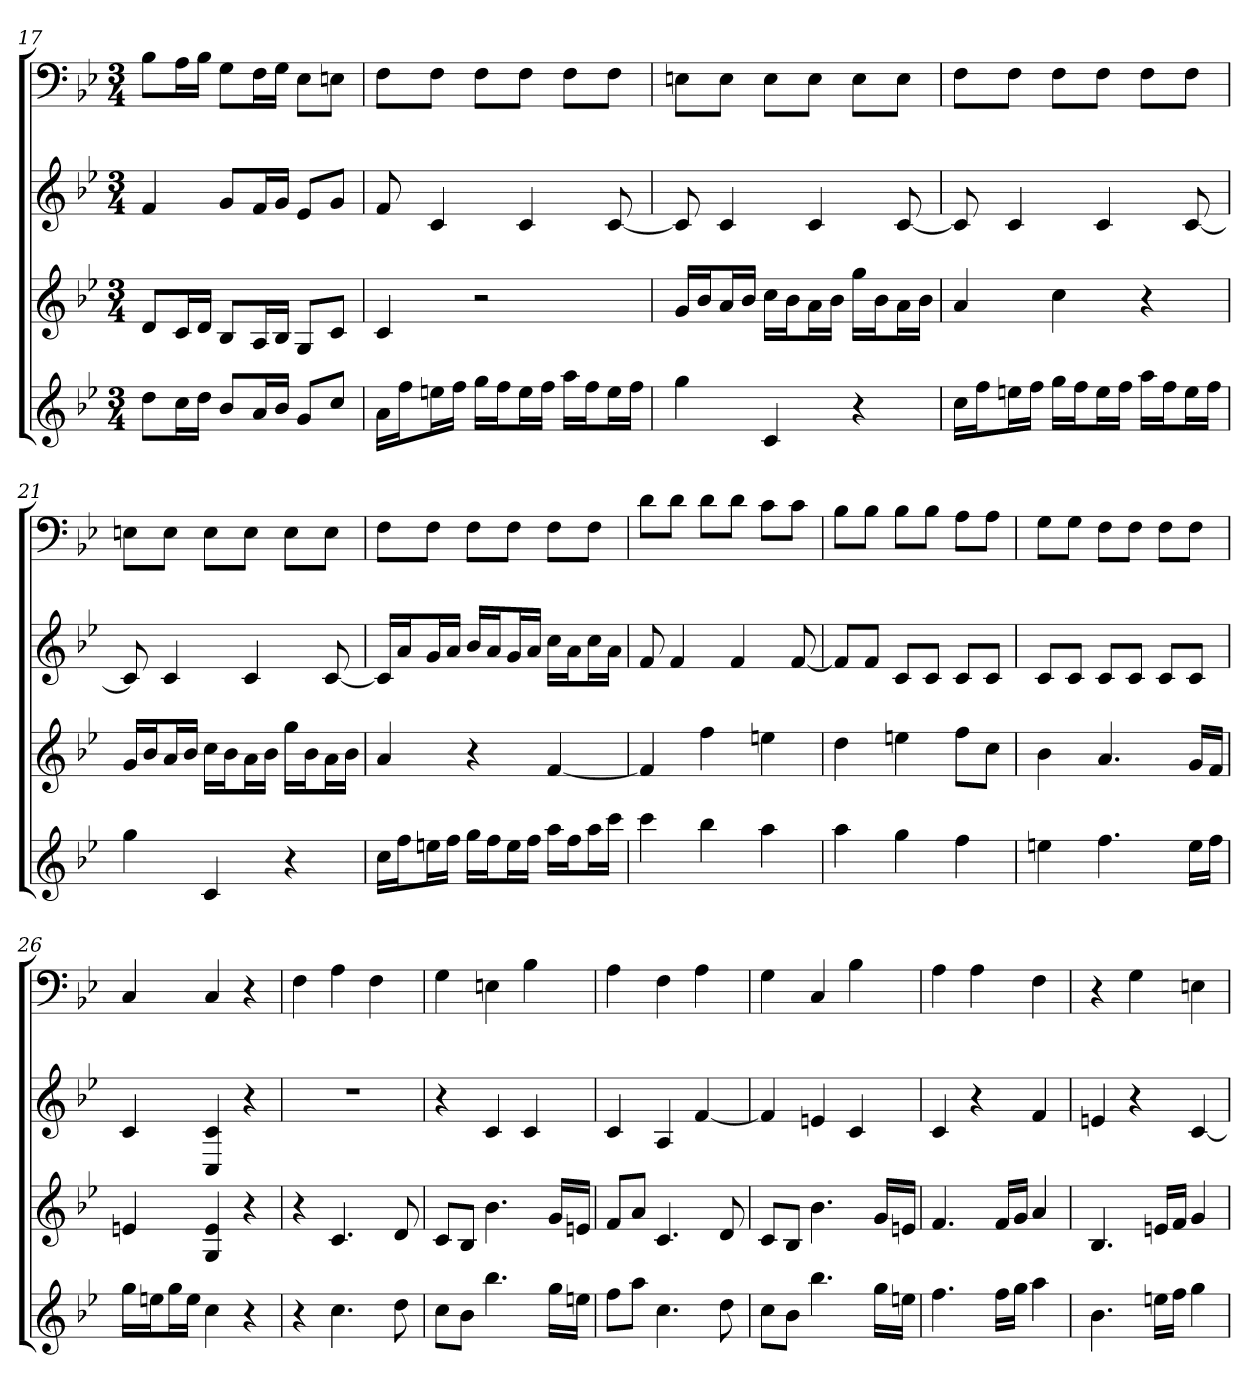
**kern	**kern	**kern	**kern
*part4	*part3	*part2	*part1
*staff4	*staff3	*staff2	*staff1
*k[b-e-]	*k[b-e-]	*k[b-e-]	*k[b-e-]
*B-:	*B-:	*B-:	*B-:
*M3/4	*M3/4	*M3/4	*M3/4
=17	=17	=17	=17
8ddL	8dL	4f	8B-L
16ccL	16cL	.	16AL
16ddJJ	16dJJ	.	16B-JJ
8b-L	8B-L	8gL	8GL
16aL	16AL	16fL	16FL
16b-JJ	16B-JJ	16gJJ	16GJJ
8gL	8GL	8e-L	8E-L
8ccJ	8cJ	8gJ	8EnJ
=18	=18	=18	=18
16aLL	4c	8f	8FL
16ffJ	.	.	.
16eenL	.	4c	8FJ
16ffJJ	.	.	.
16ggLL	2r	.	8FL
16ffJ	.	.	.
16eeL	.	4c	8FJ
16ffJJ	.	.	.
16aaLL	.	.	8FL
16ffJ	.	.	.
16eeL	.	[8c	8FJ
16ffJJ	.	.	.
=19	=19	=19	=19
4gg	16gLL	8c]	8EnL
.	16b-J	.	.
.	16aL	4c	8EJ
.	16b-JJ	.	.
4c	16ccLL	.	8EL
.	16b-J	.	.
.	16aL	4c	8EJ
.	16b-JJ	.	.
4r	16ggLL	.	8EL
.	16b-J	.	.
.	16aL	[8c	8EJ
.	16b-JJ	.	.
=20	=20	=20	=20
16ccLL	4a	8c]	8FL
16ffJ	.	.	.
16eenL	.	4c	8FJ
16ffJJ	.	.	.
16ggLL	4cc	.	8FL
16ffJ	.	.	.
16eeL	.	4c	8FJ
16ffJJ	.	.	.
16aaLL	4r	.	8FL
16ffJ	.	.	.
16eeL	.	[8c	8FJ
16ffJJ	.	.	.
=21	=21	=21	=21
4gg	16gLL	8c]	8EnL
.	16b-J	.	.
.	16aL	4c	8EJ
.	16b-JJ	.	.
4c	16ccLL	.	8EL
.	16b-J	.	.
.	16aL	4c	8EJ
.	16b-JJ	.	.
4r	16ggLL	.	8EL
.	16b-J	.	.
.	16aL	[8c	8EJ
.	16b-JJ	.	.
=22	=22	=22	=22
16ccLL	4a	16cLL]	8FL
16ffJ	.	16aJ	.
16eenL	.	16gL	8FJ
16ffJJ	.	16aJJ	.
16ggLL	4r	16b-LL	8FL
16ffJ	.	16aJ	.
16eeL	.	16gL	8FJ
16ffJJ	.	16aJJ	.
16aaLL	[4f	16ccLL	8FL
16ffJ	.	16aJ	.
16aaL	.	16ccL	8FJ
16cccJJ	.	16aJJ	.
=23	=23	=23	=23
4ccc	4f]	8f	8dL
.	.	4f	8dJ
4bb-	4ff	.	8dL
.	.	4f	8dJ
4aa	4een	.	8cL
.	.	[8f	8cJ
=24	=24	=24	=24
4aa	4dd	8fL]	8B-L
.	.	8fJ	8B-J
4gg	4een	8cL	8B-L
.	.	8cJ	8B-J
4ff	8ffL	8cL	8AL
.	8ccJ	8cJ	8AJ
=25	=25	=25	=25
4een	4b-	8cL	8GL
.	.	8cJ	8GJ
4.ff	4.a	8cL	8FL
.	.	8cJ	8FJ
.	.	8cL	8FL
16eeLL	16gLL	8cJ	8FJ
16ffJJ	16fJJ	.	.
=26	=26	=26	=26
16ggLL	4en	4c	4C
16eenJ	.	.	.
16ggL	.	.	.
16eeJJ	.	.	.
4cc	4G 4e	4C 4c	4C
4r	4r	4r	4r
=27	=27	=27	=27
4r	4r	2.r	4F
4.cc	4.c	.	4A
.	.	.	4F
8dd	8d	.	.
=28	=28	=28	=28
8ccL	8cL	4r	4G
8b-J	8B-J	.	.
4.bb-	4.b-	4c	4En
.	.	4c	4B-
16ggLL	16gLL	.	.
16eenJJ	16enJJ	.	.
=29	=29	=29	=29
8ffL	8fL	4c	4A
8aaJ	8aJ	.	.
4.cc	4.c	4A	4F
.	.	[4f	4A
8dd	8d	.	.
=30	=30	=30	=30
8ccL	8cL	4f]	4G
8b-J	8B-J	.	.
4.bb-	4.b-	4en	4C
.	.	4c	4B-
16ggLL	16gLL	.	.
16eenJJ	16enJJ	.	.
=31	=31	=31	=31
4.ff	4.f	4c	4A
.	.	4r	4A
16ffLL	16fLL	.	.
16ggJJ	16gJJ	.	.
4aa	4a	4f	4F
=32	=32	=32	=32
4.b-	4.B-	4en	4r
.	.	4r	4G
16eenLL	16enLL	.	.
16ffJJ	16fJJ	.	.
4gg	4g	[4c	4En
=	=	=	=
*-	*-	*-	*-
